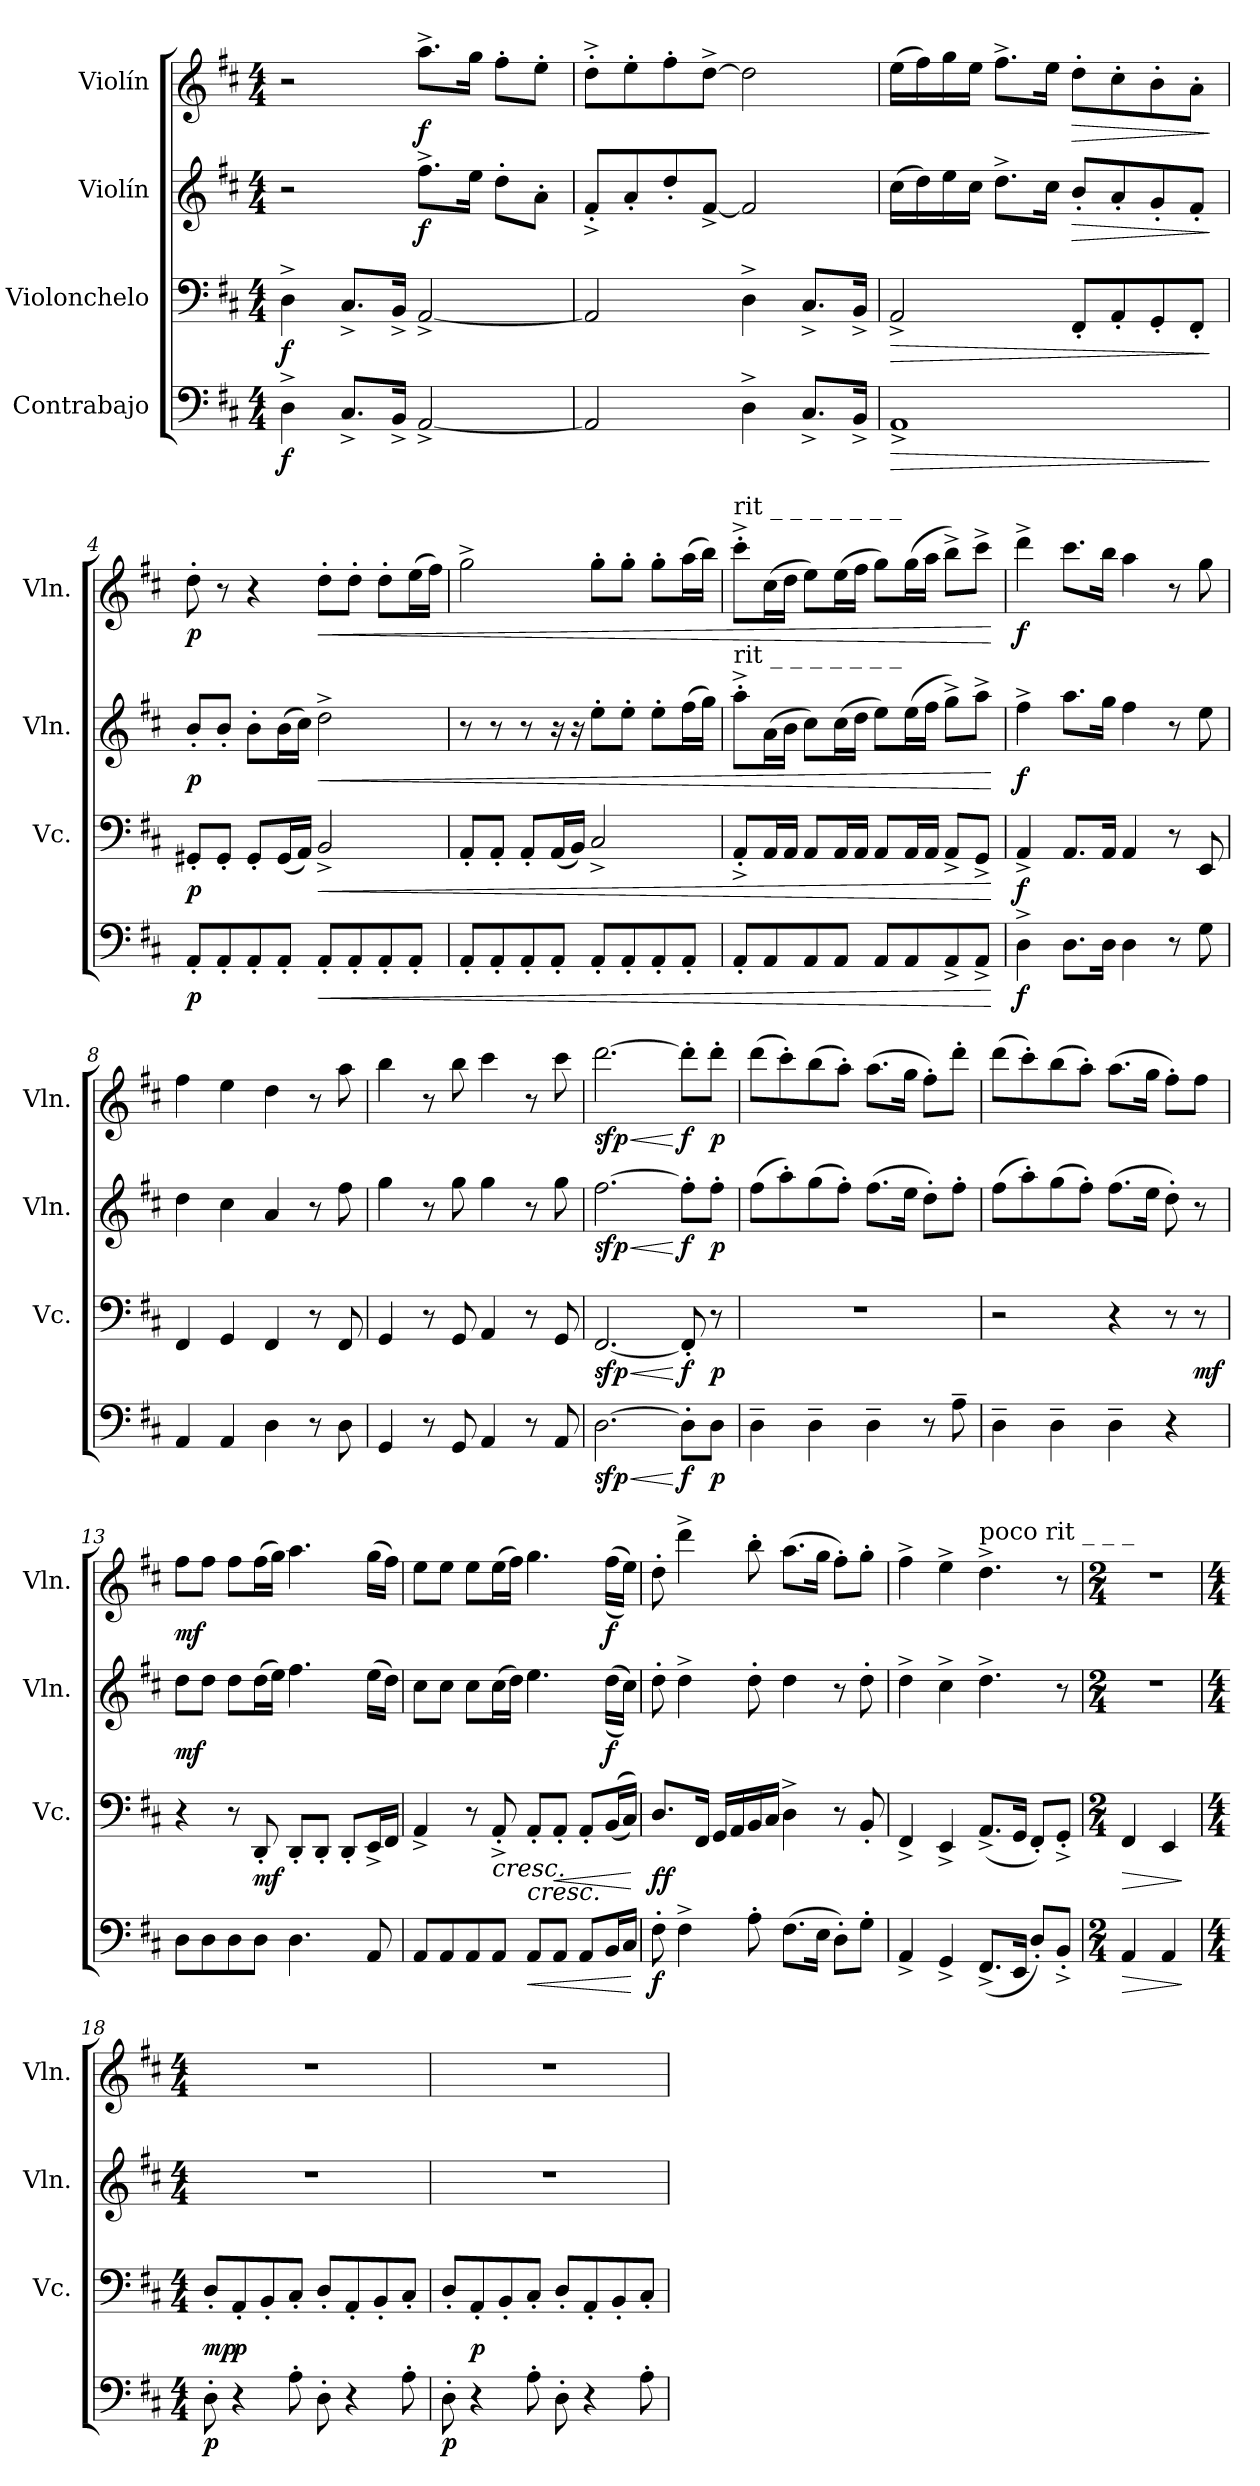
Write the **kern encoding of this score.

**kern	**dynam	**kern	**dynam	**kern	**dynam	**kern	**dynam
*part4	*part4	*part3	*part3	*part2	*part2	*part1	*part1
*staff4	*staff4	*staff3	*staff3	*staff2	*staff2	*staff1	*staff1
*I"Contrabajo	*	*I"Violonchelo	*	*I"Violín	*	*I"Violín	*
*	*	*I'Vc.	*	*I'Vln.	*	*I'Vln.	*
*clefF4	*	*clefF4	*	*clefG2	*	*clefG2	*
*ITrd7c12	*	*	*	*	*	*	*
*k[f#c#]	*	*k[f#c#]	*	*k[f#c#]	*	*k[f#c#]	*
*M4/4	*	*M4/4	*	*M4/4	*	*M4/4	*
*MM80	*	*MM80	*	*MM80	*	*MM80	*
=1	=1	=1	=1	=1	=1	=1	=1
!	!LO:DY:b	!	!LO:DY:b	!	!	!	!
4DD^\	f	4D^\	f	2r	.	2r	.
8.CC#^/L	.	8.C#^/L	.	.	.	.	.
16BBB^/Jk	.	16BB^/Jk	.	.	.	.	.
!	!	!	!	!	!LO:DY:b	!	!LO:DY:b
[2AAA^/	.	[2AA^/	.	8.ff#^\L	f	8.aa^\L	f
.	.	.	.	16ee\Jk	.	16gg\Jk	.
.	.	.	.	8dd'\L	.	8ff#'\L	.
.	.	.	.	8a'\J	.	8ee'\J	.
=2	=2	=2	=2	=2	=2	=2	=2
2AAA/]	.	2AA/]	.	8f#'^/L	.	8dd'^\L	.
.	.	.	.	8a'/	.	8ee'\	.
.	.	.	.	8dd'/	.	8ff#'\	.
.	.	.	.	[8f#^/J	.	[8dd^\J	.
4DD^\	.	4D^\	.	2f#/]	.	2dd\]	.
8.CC#^/L	.	8.C#^/L	.	.	.	.	.
16BBB^/Jk	.	16BB^/Jk	.	.	.	.	.
=3	=3	=3	=3	=3	=3	=3	=3
!	!LO:HP:b	!	!LO:HP:b	!	!	!	!
1AAA^	>	2AA^/	>	(16cc#\LL	.	(16ee\LL	.
.	.	.	.	16dd\)	.	16ff#\)	.
.	.	.	.	16ee\	.	16gg\	.
.	.	.	.	16cc#\JJ	.	16ee\JJ	.
.	.	.	.	8.dd^\L	.	8.ff#^\L	.
.	.	.	.	16cc#\Jk	.	16ee\Jk	.
!	!	!	!	!	!LO:HP:b	!	!LO:HP:b
.	.	8FF#'/L	.	8b'/L	>	8dd'\L	>
.	.	8AA'/	.	8a'/	.	8cc#'\	.
.	.	8GG'/	.	8g'/	.	8b'\	.
.	.	8FF#'/J	.	8f#'/J	.	8a'\J	.
.	]	.	]	.	]	.	]
=4	=4	=4	=4	=4	=4	=4	=4
!	!LO:DY:b	!	!LO:DY:b	!	!LO:DY:b	!	!LO:DY:b
8AAA'/L	p	8GG#X'/L	p	8b'/L	p	8dd'\	p
8AAA'/	.	8GG#'/J	.	8b'/J	.	8r	.
8AAA'/	.	8GG#'/L	.	8b'\L	.	4r	.
8AAA'/J	.	(16GG#/L	.	(16b\L	.	.	.
.	.	16AA/JJ)	.	16cc#\JJ)	.	.	.
!	!LO:HP:b	!	!LO:HP:b	!	!LO:HP:b	!	!LO:HP:b
8AAA'/L	<	2BB^/	<	2dd^\	<	8dd'\L	<
8AAA'/	.	.	.	.	.	8dd'\J	.
8AAA'/	.	.	.	.	.	8dd'\L	.
8AAA'/J	.	.	.	.	.	(16ee\L	.
.	.	.	.	.	.	16ff#\JJ)	.
!!LO:LB:g=z
=5	=5	=5	=5	=5	=5	=5	=5
8AAA'/L	.	8AA'/L	.	8r	.	2gg^\	.
8AAA'/	.	8AA'/J	.	8r	.	.	.
8AAA'/	.	8AA'/L	.	8r	.	.	.
8AAA'/J	.	(16AA/L	.	16r	.	.	.
.	.	16BB/JJ)	.	16r	.	.	.
8AAA'/L	.	2C#^/	.	8ee'\L	.	8gg'\L	.
8AAA'/	.	.	.	8ee'\J	.	8gg'\J	.
8AAA'/	.	.	.	8ee'\L	.	8gg'\L	.
8AAA'/J	.	.	.	(16ff#\L	.	(16aa\L	.
.	.	.	.	16gg\JJ)	.	16bb\JJ)	.
=6	=6	=6	=6	=6	=6	=6	=6
!	!	!	!	!	!	!LO:TX:a:t=rit _   _   _   _   _   _   _	!
!	!	!	!	!LO:TX:a:t=rit _   _   _   _   _   _   _	!	!	!
8AAA'/L	.	8AA'^/L	.	8aa'^\L	.	8ccc#'^\L	.
8AAA/	.	16AA/L	.	(16a\L	.	(16cc#\L	.
.	.	16AA/JJ	.	16b\JJ	.	16dd\JJ	.
8AAA/	.	8AA/L	.	8cc#\L)	.	8ee\L)	.
8AAA/J	.	16AA/L	.	(16cc#\L	.	(16ee\L	.
.	.	16AA/JJ	.	16dd\JJ	.	16ff#\JJ	.
8AAA/L	.	8AA/L	.	8ee\L)	.	8gg\L)	.
8AAA/	.	16AA/L	.	(16ee\L	.	(16gg\L	.
.	.	16AA/JJ	.	16ff#\JJ	.	16aa\JJ	.
8AAA^/	.	8AA^/L	.	8gg^\L)	.	8bb^\L)	.
8AAA^/J	.	8GG^/J	.	8aa^\J	.	8ccc#^\J	.
.	[	.	[	.	[	.	[
=7	=7	=7	=7	=7	=7	=7	=7
!	!LO:DY:b	!	!LO:DY:b	!	!LO:DY:b	!	!LO:DY:b
4DD^\	f	4AA^/	f	4ff#^\	f	4ddd^\	f
8.DD\L	.	8.AA/L	.	8.aa\L	.	8.ccc#\L	.
16DD\Jk	.	16AA/Jk	.	16gg\Jk	.	16bb\Jk	.
4DD\	.	4AA/	.	4ff#\	.	4aa\	.
8r	.	8r	.	8r	.	8r	.
8GG\	.	8EE/	.	8ee\	.	8gg\	.
=8	=8	=8	=8	=8	=8	=8	=8
4AAA/	.	4FF#/	.	4dd\	.	4ff#\	.
4AAA/	.	4GG/	.	4cc#\	.	4ee\	.
4DD\	.	4FF#/	.	4a/	.	4dd\	.
8r	.	8r	.	8r	.	8r	.
8DD\	.	8FF#/	.	8ff#\	.	8aa\	.
=9	=9	=9	=9	=9	=9	=9	=9
4GGG/	.	4GG/	.	4gg\	.	4bb\	.
8r	.	8r	.	8r	.	8r	.
8GGG/	.	8GG/	.	8gg\	.	8bb\	.
4AAA/	.	4AA/	.	4gg\	.	4ccc#\	.
8r	.	8r	.	8r	.	8r	.
8AAA/	.	8GG/	.	8gg\	.	8ccc#\	.
!!LO:PB:g=z
=10	=10	=10	=10	=10	=10	=10	=10
!	!LO:HP:b	!	!LO:HP:b	!	!LO:HP:b	!	!LO:HP:b
!	!LO:DY:n=1:b	!	!LO:DY:n=1:b	!	!LO:DY:n=1:b	!	!LO:DY:n=1:b
[2.DD\	< sfp	[2.FF#/	< sfp	[2.ff#\	< sfp	[2.ddd\	< sfp
!	!LO:DY:n=2:b	!	!LO:DY:n=2:b	!	!LO:DY:n=2:b	!	!LO:DY:n=2:b
8DD'\L]	[ f	8FF#'/]	[ f	8ff#'\L]	[ f	8ddd'\L]	[ f
!	!LO:DY:n=3:b	!	!LO:DY:n=3:b	!	!LO:DY:n=3:b	!	!LO:DY:n=3:b
8DD\J	p	8r	p	8ff#'\J	p	8ddd'\J	p
=11	=11	=11	=11	=11	=11	=11	=11
4DD~\	.	1r	.	(8ff#\L	.	(8ddd\L	.
.	.	.	.	8aa'\)	.	8ccc#'\)	.
4DD~\	.	.	.	(8gg\	.	(8bb\	.
.	.	.	.	8ff#'\J)	.	8aa'\J)	.
4DD~\	.	.	.	(8.ff#\L	.	(8.aa\L	.
.	.	.	.	16ee\Jk	.	16gg\Jk	.
8r	.	.	.	8dd'\L)	.	8ff#'\L)	.
8AA~\	.	.	.	8ff#'\J	.	8ddd'\J	.
=12	=12	=12	=12	=12	=12	=12	=12
4DD~\	.	2r	.	(8ff#\L	.	(8ddd\L	.
.	.	.	.	8aa'\)	.	8ccc#'\)	.
4DD~\	.	.	.	(8gg\	.	(8bb\	.
.	.	.	.	8ff#'\J)	.	8aa'\J)	.
4DD~\	.	4r	.	(8.ff#\L	.	(8.aa\L	.
.	.	.	.	16ee\Jk	.	16gg\Jk	.
4r	.	8r	.	8dd'\)	.	8ff#'\L)	.
!	!	!	!LO:DY:b	!	!	!	!
.	.	8r	mf	8r	.	8ff#\J	.
=13	=13	=13	=13	=13	=13	=13	=13
!	!	!	!	!	!LO:DY:b	!	!LO:DY:b
8DD\L	.	4r	.	8dd\L	mf	8ff#\L	mf
8DD\	.	.	.	8dd\J	.	8ff#\J	.
8DD\	.	8r	.	8dd\L	.	8ff#\L	.
!	!	!	!LO:DY:b	!	!	!	!
8DD\J	.	8DD'/	mf	(16dd\L	.	(16ff#\L	.
.	.	.	.	16ee\JJ)	.	16gg\JJ)	.
4.DD\	.	8DD'/L	.	4.ff#\	.	4.aa\	.
.	.	8DD'/J	.	.	.	.	.
.	.	8DD'/L	.	.	.	.	.
8AAA/	.	16EE^/L	.	(16ee\LL	.	(16gg\LL	.
.	.	16FF#/JJ	.	16dd\JJ)	.	16ff#\JJ)	.
!!LO:LB:g=z
=14	=14	=14	=14	=14	=14	=14	=14
8AAA/L	.	4AA^/	.	8cc#\L	.	8ee\L	.
8AAA/	.	.	.	8cc#\J	.	8ee\J	.
8AAA/	.	8r	.	8cc#\L	.	8ee\L	.
!	!	!	!LO:HP:b	!	!	!	!
8AAA/J	.	8AA'^/	<	(16cc#\L	.	(16ee\L	.
.	.	.	.	16dd\JJ)	.	16ff#\JJ)	.
!	!LO:HP:b	!	!LO:HP:b	!	!	!	!
8AAA/L	<	8AA'/L	<	4.ee\	.	4.gg\	.
!	!	!	!LO:HP:b	!	!	!	!
8AAA/J	.	8AA'/J	<	.	.	.	.
8AAA/L	.	8AA'/L	.	.	.	.	.
!	!	!	!	!	!LO:DY:b	!	!LO:DY:b
16BBB/L	.	((16BB/L	.	((16dd\LL	f	((16ff#\LL	f
16CC#/JJ	.	16C#/JJ))	.	16cc#\JJ))	.	16ee\JJ))	.
.	[	.	[ [ [	.	.	.	.
=15	=15	=15	=15	=15	=15	=15	=15
!	!LO:DY:b	!	!LO:DY:b	!	!	!	!
!	!	!	!LO:DY:n=1:b	!	!	!	!
8FF#'\	f	8.D/L	f f	8dd'\	.	8dd'\	.
4FF#^\	.	.	.	4dd^\	.	4ddd^\	.
.	.	16FF#/Jk	.	.	.	.	.
.	.	16GG/LL	.	.	.	.	.
.	.	16AA/	.	.	.	.	.
8AA'\	.	16BB/	.	8dd'\	.	8bb'\	.
.	.	16C#/JJ	.	.	.	.	.
(8.FF#\L	.	4D^\	.	4dd\	.	(8.aa\L	.
16EE\Jk	.	.	.	.	.	16gg\Jk	.
8DD'\L)	.	8r	.	8r	.	8ff#'\L)	.
8GG'\J	.	8BB'/	.	8dd'\	.	8gg'\J	.
=16	=16	=16	=16	=16	=16	=16	=16
4AAA^/	.	4FF#^/	.	4dd^\	.	4ff#^\	.
4GGG^/	.	4EE^/	.	4cc#^\	.	4ee^\	.
!	!	!	!	!	!	!LO:TX:a:t=poco rit _  _  _	!
(8.FFF#^/L	.	(8.AA^/L	.	4.dd^\	.	4.dd^\	.
16EEE/Jk	.	16GG/Jk	.	.	.	.	.
8DD'/L)	.	8FF#'/L)	.	.	.	.	.
8BBB'^/J	.	8GG'^/J	.	8r	.	8r	.
=17	=17	=17	=17	=17	=17	=17	=17
*M2/4	*	*M2/4	*	*M2/4	*	*M2/4	*
!	!LO:HP:b	!	!LO:HP:b	!	!	!	!
4AAA/	>	4FF#/	>	2r	.	2r	.
4AAA/	.	4EE/	.	.	.	.	.
.	]	.	]	.	.	.	.
=18	=18	=18	=18	=18	=18	=18	=18
*M4/4	*	*M4/4	*	*M4/4	*	*M4/4	*
*	*	*	*	*	*	*MM110	*
!	!LO:DY:b	!	!LO:DY:b	!	!	!	!
8DD'\	p	8D'/L	mp	1r	.	1r	.
!	!	!	!LO:DY:b	!	!	!	!
4r	.	8AA'/	p	.	.	.	.
.	.	8BB'/	.	.	.	.	.
8AA'\	.	8C#'/J	.	.	.	.	.
8DD'\	.	8D'/L	.	.	.	.	.
4r	.	8AA'/	.	.	.	.	.
.	.	8BB'/	.	.	.	.	.
8AA'\	.	8C#'/J	.	.	.	.	.
!!LO:LB:g=z
=19	=19	=19	=19	=19	=19	=19	=19
!	!LO:DY:b	!	!LO:DY:b	!	!	!	!
!	!	!	!LO:DY:n=1:b	!	!	!	!
8DD'\	p	8D'/L	mp mp	1r	.	1r	.
!	!	!	!LO:DY:n=2:b	!	!	!	!
4r	.	8AA'/	p	.	.	.	.
.	.	8BB'/	.	.	.	.	.
8AA'\	.	8C#'/J	.	.	.	.	.
8DD'\	.	8D'/L	.	.	.	.	.
4r	.	8AA'/	.	.	.	.	.
.	.	8BB'/	.	.	.	.	.
8AA'\	.	8C#'/J	.	.	.	.	.
=	=	=	=	=	=	=	=
*-	*-	*-	*-	*-	*-	*-	*-
